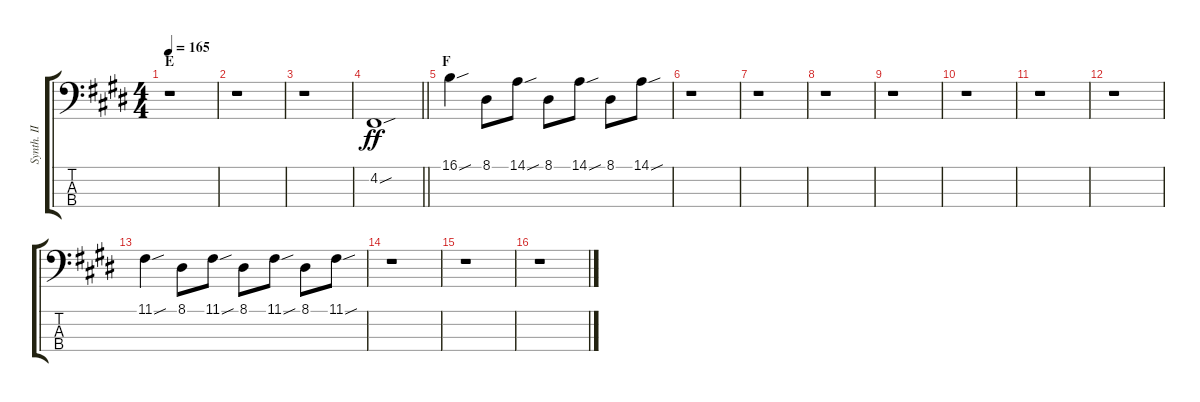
\track ("Synth. II" "Synth. II") {instrument lead2sawtooth}
\staff {score tabs}
\tuning (G2 D2 A1 E1) {hide}
\ts (4 4)
\section ("" "E")
\tempo 165
\clef f4
\ks e
r.1{dy ff} |
r.1 |
r.1 |
\barLineRight lightlight
4.2{sou}.1 |
\section ("" "F")
16.1{sou}.4{volume 0} 8.1.8 14.1{sou}.8 8.1.8 14.1{sou}.8 8.1.8 14.1{sou}.8 |
r.1{volume 11} |
r.1 |
r.1 |
r.1 |
r.1 |
r.1 |
r.1 |
11.1{sou}.4{volume 0} 8.1.8 11.1{sou}.8 8.1.8 11.1{sou}.8 8.1.8 11.1{sou}.8 |
r.1 |
r.1 |
r.1
